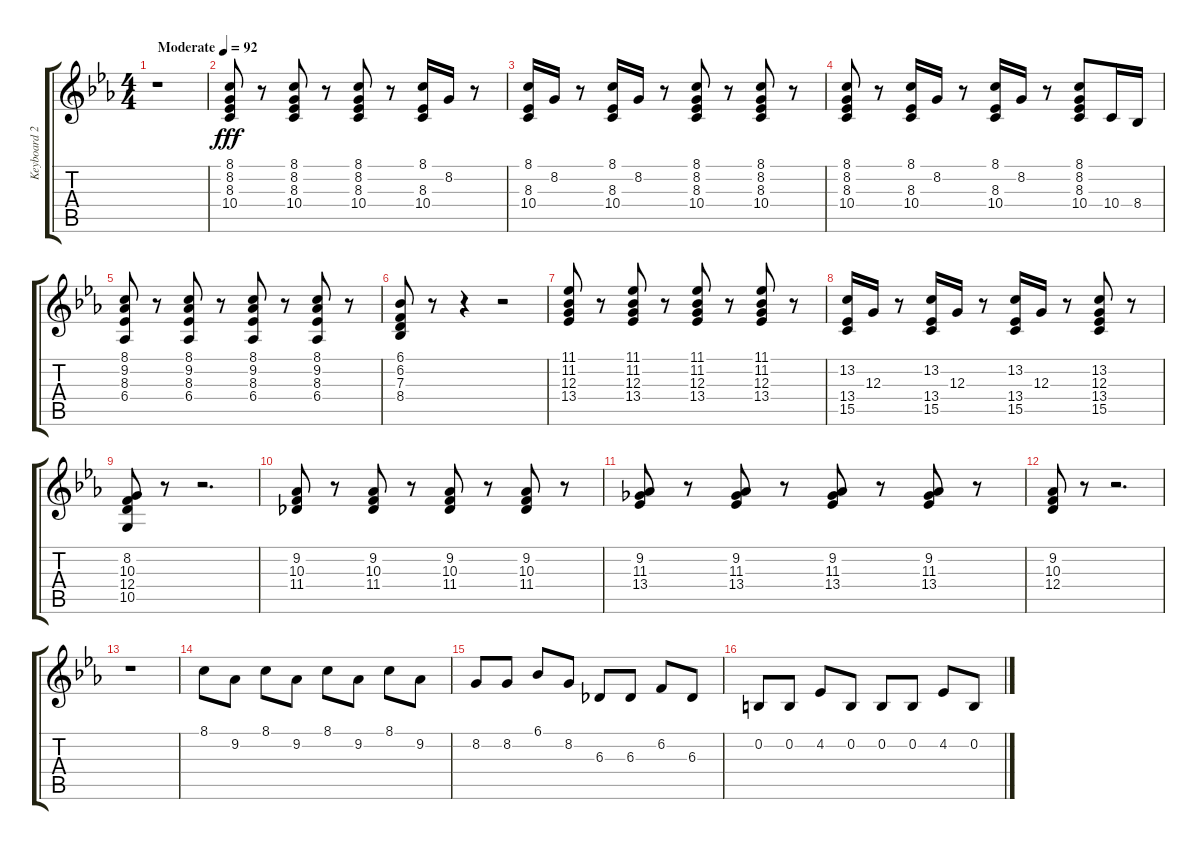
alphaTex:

\track ("Keyboard 2" "Keyboard 2") {instrument pizzicatostrings}
\staff {score tabs}
\tuning (E4 B3 G3 D3 A2 E2) {hide}
\ts (4 4)
\tempo (92 "Moderate")
\clef g2
\ks eb
r.1{dy fff instrument pizzicatostrings} |
(8.1 8.2 8.3 10.4).8 r.8 (8.1 8.2 8.3 10.4).8 r.8 (8.1 8.2 8.3 10.4).8 r.8 (8.1 8.3 10.4).16 8.2.16 r.8 |
(8.1 8.3 10.4).16 8.2.16 r.8 (8.1 8.3 10.4).16 8.2.16 r.8 (8.1 8.2 8.3 10.4).8 r.8 (8.1 8.2 8.3 10.4).8 r.8 |
(8.1 8.2 8.3 10.4).8 r.8 (8.1 8.3 10.4).16 8.2.16 r.8 (8.1 8.3 10.4).16 8.2.16 r.8 (8.1 8.2 8.3 10.4).8 10.4.16 8.4.16 |
(8.1 9.2 8.3 6.4).8 r.8 (8.1 9.2 8.3 6.4).8 r.8 (8.1 9.2 8.3 6.4).8 r.8 (8.1 9.2 8.3 6.4).8 r.8 |
(6.1 6.2 7.3 8.4).8 r.8 r.4 r.2 |
(11.1 11.2 12.3 13.4).8 r.8 (11.1 11.2 12.3 13.4).8 r.8 (11.1 11.2 12.3 13.4).8 r.8 (11.1 11.2 12.3 13.4).8 r.8 |
(13.2 13.4 15.5).16 12.3.16 r.8 (13.2 13.4 15.5).16 12.3.16 r.8 (13.2 13.4 15.5).16 12.3.16 r.8 (13.2 12.3 13.4 15.5).8 r.8 |
(8.2 10.3 12.4 10.5).8 r.8 r.2{d} |
(9.2 10.3 11.4).8 r.8 (9.2 10.3 11.4).8 r.8 (9.2 10.3 11.4).8 r.8 (9.2 10.3 11.4).8 r.8 |
(9.2 11.3 13.4).8 r.8 (9.2 11.3 13.4).8 r.8 (9.2 11.3 13.4).8 r.8 (9.2 11.3 13.4).8 r.8 |
(9.2 10.3 12.4).8 r.8 r.2{d} |
r.1 |
8.1.8 9.2.8 8.1.8 9.2.8 8.1.8 9.2.8 8.1.8 9.2.8 |
8.2.8 8.2.8 6.1.8 8.2.8 6.3.8 6.3.8 6.2.8 6.3.8 |
0.2.8 0.2.8 4.2.8 0.2.8 0.2.8 0.2.8 4.2.8 0.2.8
